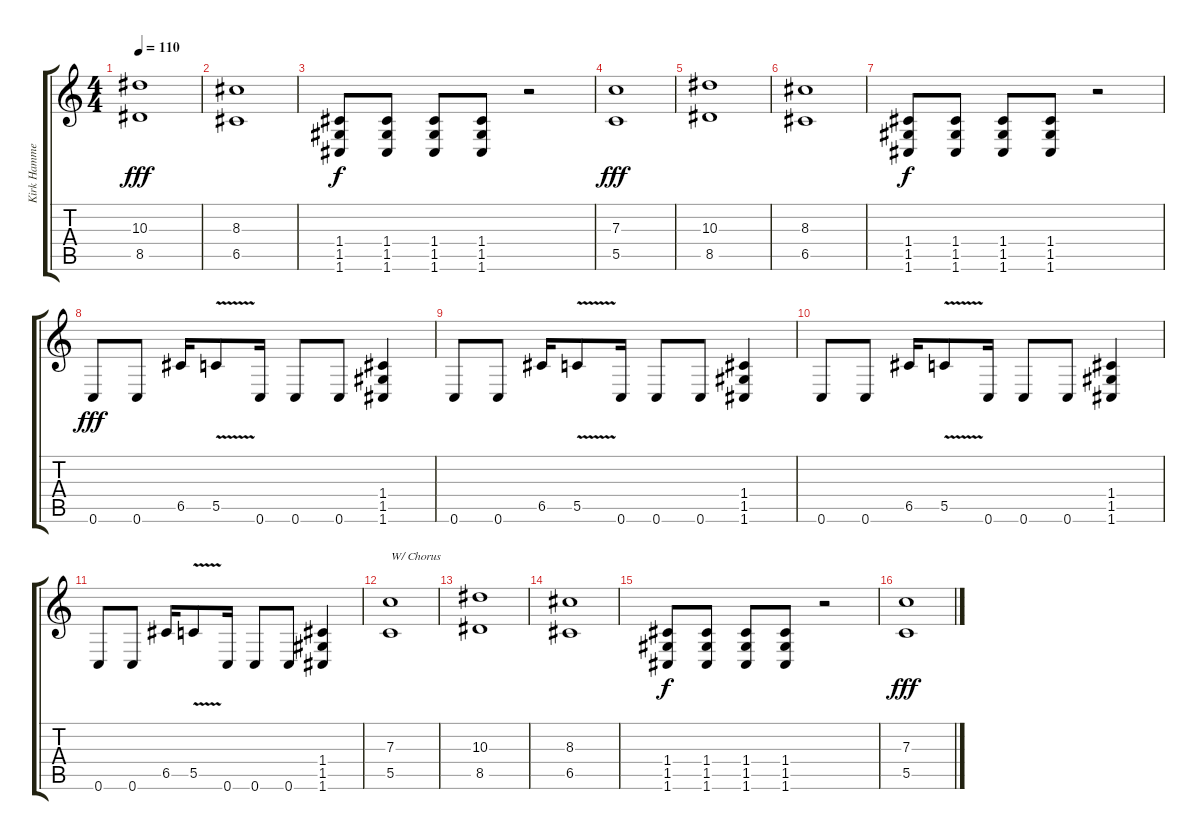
\track ("Kirk Hammet" "Kirk Hamme") {instrument distortionguitar}
\staff {score tabs}
\tuning (D4 A3 F3 C3 G2 C2) {hide}
\ts (4 4)
\tempo 110
\clef g2
\ks c
(10.3 8.5).1{dy fff} |
(8.3 6.5).1 |
(1.4 1.5 1.6).8{dy f volume 16 balance 8} (1.4 1.5 1.6).8 (1.4 1.5 1.6).8 (1.4 1.5 1.6).8 r.2 |
(7.3 5.5).1{dy fff volume 13 balance 12} |
(10.3 8.5).1 |
(8.3 6.5).1 |
(1.4 1.5 1.6).8{dy f volume 16 balance 8} (1.4 1.5 1.6).8 (1.4 1.5 1.6).8 (1.4 1.5 1.6).8 r.2 |
0.6.8{dy fff} 0.6.8 6.5.16 5.5{v}.8 0.6.16 0.6.8 0.6.8 (1.4 1.5 1.6).4 |
0.6.8 0.6.8 6.5.16 5.5{v}.8 0.6.16 0.6.8 0.6.8 (1.4 1.5 1.6).4 |
0.6.8 0.6.8 6.5.16 5.5{v}.8 0.6.16 0.6.8 0.6.8 (1.4 1.5 1.6).4 |
0.6.8 0.6.8 6.5.16 5.5{v}.8 0.6.16 0.6.8 0.6.8 (1.4 1.5 1.6).4 |
(7.3 5.5).1{txt "W/ Chorus" volume 13 balance 12} |
(10.3 8.5).1 |
(8.3 6.5).1 |
(1.4 1.5 1.6).8{dy f volume 16 balance 8} (1.4 1.5 1.6).8 (1.4 1.5 1.6).8 (1.4 1.5 1.6).8 r.2 |
(7.3 5.5).1{dy fff volume 13 balance 12}
